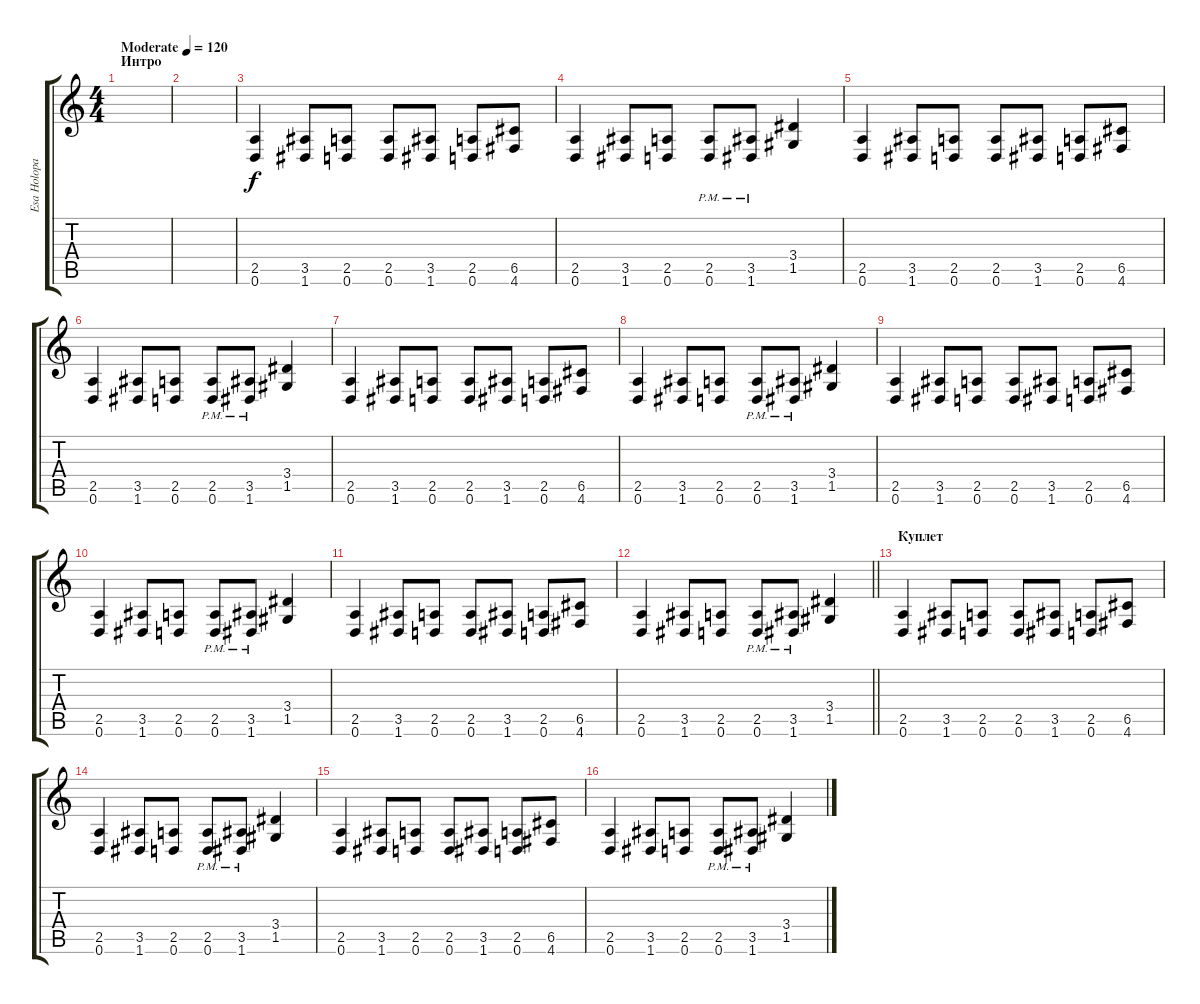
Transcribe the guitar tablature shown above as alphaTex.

\track ("Esa Holopainen" "Esa Holopa") {instrument distortionguitar}
\staff {score tabs}
\tuning (D4 A3 F3 C3 G2 D2) {hide}
\ts (4 4)
\section ("" "Интро")
\tempo (120 "Moderate")
\clef g2
\ks c
|
|
(2.5 0.6).4 (3.5 1.6).8 (2.5 0.6).8 (2.5 0.6).8 (3.5 1.6).8 (2.5 0.6).8 (6.5 4.6).8 |
(2.5 0.6).4 (3.5 1.6).8 (2.5 0.6).8 (2.5{pm} 0.6{pm}).8 (3.5{pm} 1.6{pm}).8 (3.4 1.5).4 |
(2.5 0.6).4 (3.5 1.6).8 (2.5 0.6).8 (2.5 0.6).8 (3.5 1.6).8 (2.5 0.6).8 (6.5 4.6).8 |
(2.5 0.6).4 (3.5 1.6).8 (2.5 0.6).8 (2.5{pm} 0.6{pm}).8 (3.5{pm} 1.6{pm}).8 (3.4 1.5).4 |
(2.5 0.6).4 (3.5 1.6).8 (2.5 0.6).8 (2.5 0.6).8 (3.5 1.6).8 (2.5 0.6).8 (6.5 4.6).8 |
(2.5 0.6).4 (3.5 1.6).8 (2.5 0.6).8 (2.5{pm} 0.6{pm}).8 (3.5{pm} 1.6{pm}).8 (3.4 1.5).4 |
(2.5 0.6).4 (3.5 1.6).8 (2.5 0.6).8 (2.5 0.6).8 (3.5 1.6).8 (2.5 0.6).8 (6.5 4.6).8 |
(2.5 0.6).4 (3.5 1.6).8 (2.5 0.6).8 (2.5{pm} 0.6{pm}).8 (3.5{pm} 1.6{pm}).8 (3.4 1.5).4 |
(2.5 0.6).4 (3.5 1.6).8 (2.5 0.6).8 (2.5 0.6).8 (3.5 1.6).8 (2.5 0.6).8 (6.5 4.6).8 |
\barLineRight lightlight
(2.5 0.6).4 (3.5 1.6).8 (2.5 0.6).8 (2.5{pm} 0.6{pm}).8 (3.5{pm} 1.6{pm}).8 (3.4 1.5).4 |
\section ("" "Куплет")
(2.5 0.6).4 (3.5 1.6).8 (2.5 0.6).8 (2.5 0.6).8 (3.5 1.6).8 (2.5 0.6).8 (6.5 4.6).8 |
(2.5 0.6).4 (3.5 1.6).8 (2.5 0.6).8 (2.5{pm} 0.6{pm}).8 (3.5{pm} 1.6{pm}).8 (3.4 1.5).4 |
(2.5 0.6).4 (3.5 1.6).8 (2.5 0.6).8 (2.5 0.6).8 (3.5 1.6).8 (2.5 0.6).8 (6.5 4.6).8 |
(2.5 0.6).4 (3.5 1.6).8 (2.5 0.6).8 (2.5{pm} 0.6{pm}).8 (3.5{pm} 1.6{pm}).8 (3.4 1.5).4
